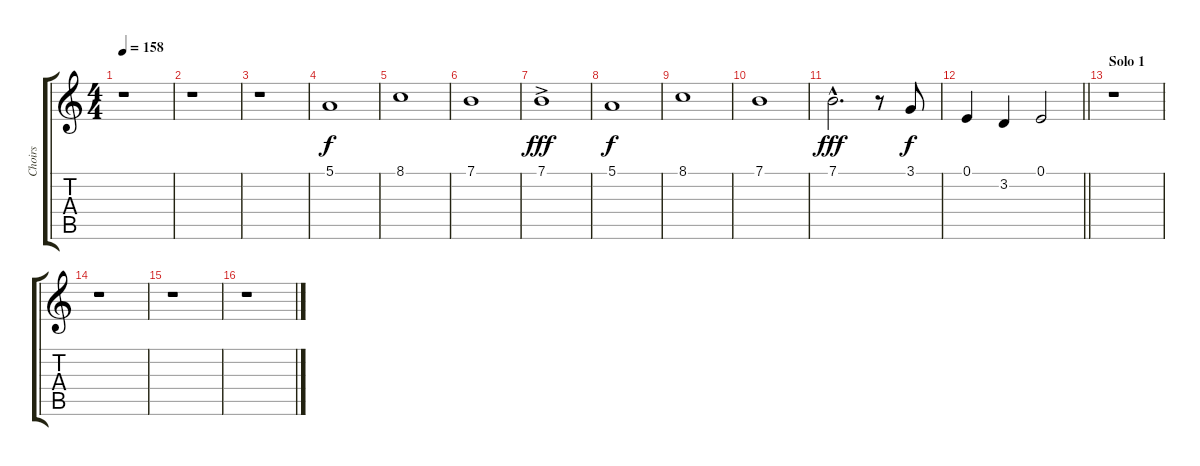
\track ("Choirs" "Choirs") {instrument choiraahs}
\staff {score tabs}
\tuning (E4 B3 G3 D3 A2 E2) {hide}
\ts (4 4)
\tempo 158
\clef g2
\ks c
r.1{dy f} |
r.1 |
r.1 |
5.1.1 |
8.1.1 |
7.1.1 |
7.1{ac}.1{dy fff} |
5.1.1{dy f} |
8.1.1 |
7.1.1 |
7.1{hac}.2{d dy fff} r.8 3.1.8{dy f} |
\barLineRight lightlight
0.1.4 3.2.4 0.1.2 |
\section ("" "Solo 1")
r.1 |
r.1 |
r.1 |
r.1
